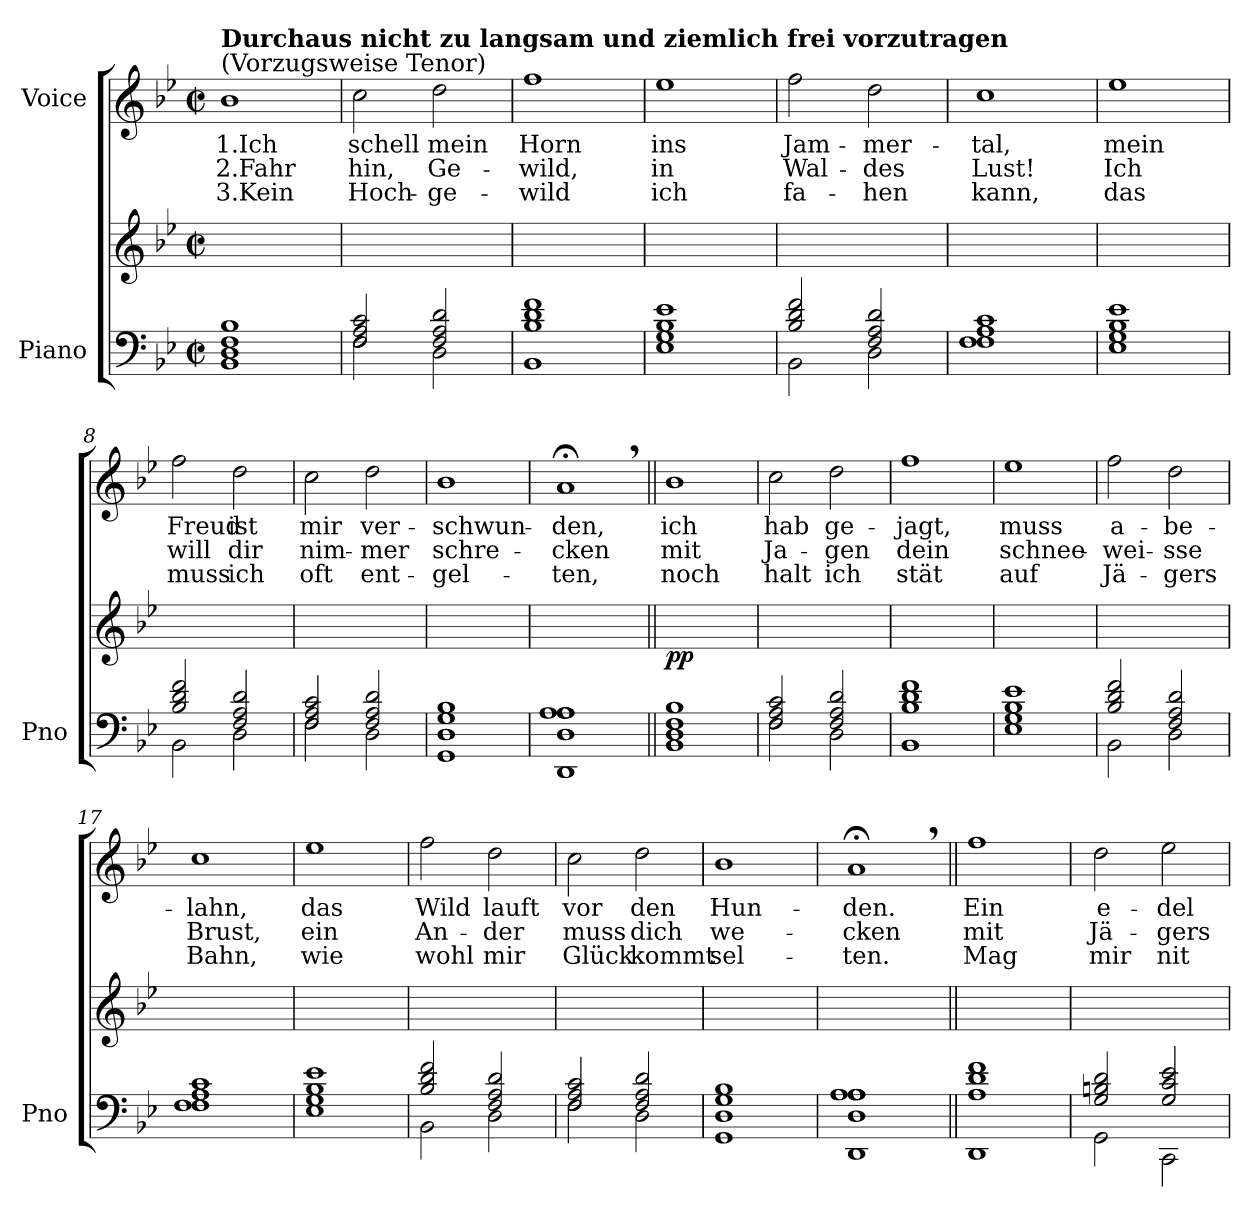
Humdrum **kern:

**kern	**kern	**dynam	**kern	**text	**text	**text
*part2	*part2	*part2	*part1	*part1	*part1	*part1
*staff3	*staff2	*staff2/3	*staff1	*staff1	*staff1	*staff1
*I"Piano	*	*	*I"Voice	*	*	*
*I'Pno	*	*	*	*	*	*
*clefF4	*clefG2	*	*clefG2	*	*	*
*k[b-e-]	*k[b-e-]	*	*k[b-e-]	*	*	*
*M2/2	*M2/2	*	*M2/2	*	*	*
*met(c|)	*met(c|)	*	*met(c|)	*	*	*
=1	=1	=1	=1	=1	=1	=1
*^	*	*	*	*	*	*
!	!	!	!	!LO:TX:a:t=(Vorzugsweise Tenor)	!	!	!
!	!	!	!	!LO:TX:a:B:t=Durchaus nicht zu langsam und ziemlich frei vorzutragen	!	!	!
!	!	!	!LO:DY:b	!	!LO:LY:b	!LO:LY:b	!LO:LY:b
!	!	!	!LO:DY:n=1:b	!	!	!	!
1D 1F 1B-	1BB-	1ryy	p other-dynamics	1b-	1.Ich	2.Fahr	3.Kein
=2	=2	=2	=2	=2	=2	=2	=2
!	!	!	!	!	!LO:LY:b	!LO:LY:b	!LO:LY:b
2F/ 2A/ 2c/	2F\	1ryy	.	2cc\	schell	hin,	Hoch-
!	!	!	!	!	!LO:LY:b	!LO:LY:b	!LO:LY:b
2F/ 2A/ 2d/	2D\	.	.	2dd\	mein	Ge-	-ge-
=3	=3	=3	=3	=3	=3	=3	=3
!	!	!	!	!	!LO:LY:b	!LO:LY:b	!LO:LY:b
1B- 1d 1f	1BB-	1ryy	.	1ff	Horn	-wild,	-wild
=4	=4	=4	=4	=4	=4	=4	=4
!	!	!	!	!	!LO:LY:b	!LO:LY:b	!LO:LY:b
1G 1B- 1e-	1E-	1ryy	.	1ee-	ins	in	ich
=5	=5	=5	=5	=5	=5	=5	=5
!	!	!	!	!	!LO:LY:b	!LO:LY:b	!LO:LY:b
2B-/ 2d/ 2f/	2BB-\	1ryy	.	2ff\	Jam-	Wal-	fa-
!	!	!	!	!	!LO:LY:b	!LO:LY:b	!LO:LY:b
2F/ 2A/ 2d/	2D\	.	.	2dd\	-mer-	-des	-hen
=6	=6	=6	=6	=6	=6	=6	=6
!	!	!	!	!	!LO:LY:b	!LO:LY:b	!LO:LY:b
1F 1A 1c	1F	1ryy	.	1cc	-tal,	Lust!	kann,
=7	=7	=7	=7	=7	=7	=7	=7
!	!	!	!	!	!LO:LY:b	!LO:LY:b	!LO:LY:b
1G 1B- 1e-	1E-	1ryy	.	1ee-	mein	Ich	das
=8	=8	=8	=8	=8	=8	=8	=8
!	!	!	!	!	!LO:LY:b	!LO:LY:b	!LO:LY:b
2B-/ 2d/ 2f/	2BB-\	1ryy	.	2ff\	Freud	will	muss
!	!	!	!	!	!LO:LY:b	!LO:LY:b	!LO:LY:b
2F/ 2A/ 2d/	2D\	.	.	2dd\	ist	dir	ich
=9	=9	=9	=9	=9	=9	=9	=9
!	!	!	!	!	!LO:LY:b	!LO:LY:b	!LO:LY:b
2F/ 2A/ 2c/	2F\	1ryy	.	2cc\	mir	nim-	oft
!	!	!	!	!	!LO:LY:b	!LO:LY:b	!LO:LY:b
2F/ 2A/ 2d/	2D\	.	.	2dd\	ver-	-mer	ent-
=10	=10	=10	=10	=10	=10	=10	=10
!	!	!	!	!	!LO:LY:b	!LO:LY:b	!LO:LY:b
1D 1G 1B-	1GG	1ryy	.	1b-	-schwun-	schre-	-gel-
=11	=11	=11	=11	=11	=11	=11	=11
*	*^	*	*	*	*	*	*
!	!	!	!	!	!	!LO:LY:b	!LO:LY:b	!LO:LY:b
1DD 1D 1A	1A	1A	1ryy	.	1a;<,	-den,	-cken	-ten,
!!LO:LB:g=z
=12||	=12||	=12||	=12||	=12||	=12||	=12||	=12||	=12||
!	!	!	!	!LO:DY:b	!	!LO:LY:b	!LO:LY:b	!LO:LY:b
*	*v	*v	*	*	*	*	*	*
1D 1F 1B-	1BB-	1ryy	pp	1b-	ich	mit	noch
=13	=13	=13	=13	=13	=13	=13	=13
!	!	!	!	!	!LO:LY:b	!LO:LY:b	!LO:LY:b
2F/ 2A/ 2c/	2F\	1ryy	.	2cc\	hab	Ja-	halt
!	!	!	!	!	!LO:LY:b	!LO:LY:b	!LO:LY:b
2F/ 2A/ 2d/	2D\	.	.	2dd\	ge-	-gen	ich
=14	=14	=14	=14	=14	=14	=14	=14
!	!	!	!	!	!LO:LY:b	!LO:LY:b	!LO:LY:b
1B- 1d 1f	1BB-	1ryy	.	1ff	-jagt,	dein	stät
=15	=15	=15	=15	=15	=15	=15	=15
!	!	!	!	!	!LO:LY:b	!LO:LY:b	!LO:LY:b
1G 1B- 1e-	1E-	1ryy	.	1ee-	muss	schnee-	auf
=16	=16	=16	=16	=16	=16	=16	=16
!	!	!	!	!	!LO:LY:b	!LO:LY:b	!LO:LY:b
2B-/ 2d/ 2f/	2BB-\	1ryy	.	2ff\	a-	-wei-	Jä-
!	!	!	!	!	!LO:LY:b	!LO:LY:b	!LO:LY:b
2F/ 2A/ 2d/	2D\	.	.	2dd\	-be-	-sse	-gers
=17	=17	=17	=17	=17	=17	=17	=17
!	!	!	!	!	!LO:LY:b	!LO:LY:b	!LO:LY:b
1F 1A 1c	1F	1ryy	.	1cc	-lahn,	Brust,	Bahn,
=18	=18	=18	=18	=18	=18	=18	=18
!	!	!	!	!	!LO:LY:b	!LO:LY:b	!LO:LY:b
1G 1B- 1e-	1E-	1ryy	.	1ee-	das	ein	wie
=19	=19	=19	=19	=19	=19	=19	=19
!	!	!	!	!	!LO:LY:b	!LO:LY:b	!LO:LY:b
2B-/ 2d/ 2f/	2BB-\	1ryy	.	2ff\	Wild	An-	wohl
!	!	!	!	!	!LO:LY:b	!LO:LY:b	!LO:LY:b
2F/ 2A/ 2d/	2D\	.	.	2dd\	lauft	-der	mir
=20	=20	=20	=20	=20	=20	=20	=20
!	!	!	!	!	!LO:LY:b	!LO:LY:b	!LO:LY:b
2F/ 2A/ 2c/	2F\	1ryy	.	2cc\	vor	muss	Glück
!	!	!	!	!	!LO:LY:b	!LO:LY:b	!LO:LY:b
2F/ 2A/ 2d/	2D\	.	.	2dd\	den	dich	kommt
=21	=21	=21	=21	=21	=21	=21	=21
!	!	!	!	!	!LO:LY:b	!LO:LY:b	!LO:LY:b
1D 1G 1B-	1GG	1ryy	.	1b-	Hun-	we-	sel-
=22	=22	=22	=22	=22	=22	=22	=22
*	*^	*	*	*	*	*	*
!	!	!	!	!	!	!LO:LY:b	!LO:LY:b	!LO:LY:b
1DD 1D 1A	1A	1A	1ryy	.	1a;<,	-den.	-cken	-ten.
!!LO:LB:g=z
=23||	=23||	=23||	=23||	=23||	=23||	=23||	=23||	=23||
!	!	!	!	!	!	!LO:LY:b	!LO:LY:b	!LO:LY:b
*	*v	*v	*	*	*	*	*	*
1A 1d 1f	1DD	1ryy	.	1ff	Ein	mit	Mag
=24	=24	=24	=24	=24	=24	=24	=24
!	!	!	!	!	!LO:LY:b	!LO:LY:b	!LO:LY:b
2G/ 2Bn/ 2d/	2GG\	1ryy	.	2dd\	e-	Jä-	mir
!	!	!	!	!	!LO:LY:b	!LO:LY:b	!LO:LY:b
2G/ 2c/ 2e-/	2CC\	.	.	2ee-\	-del	-gers	nit
*v	*v	*	*	*	*	*	*
=	=	=	=	=	=	=
*-	*-	*-	*-	*-	*-	*-
